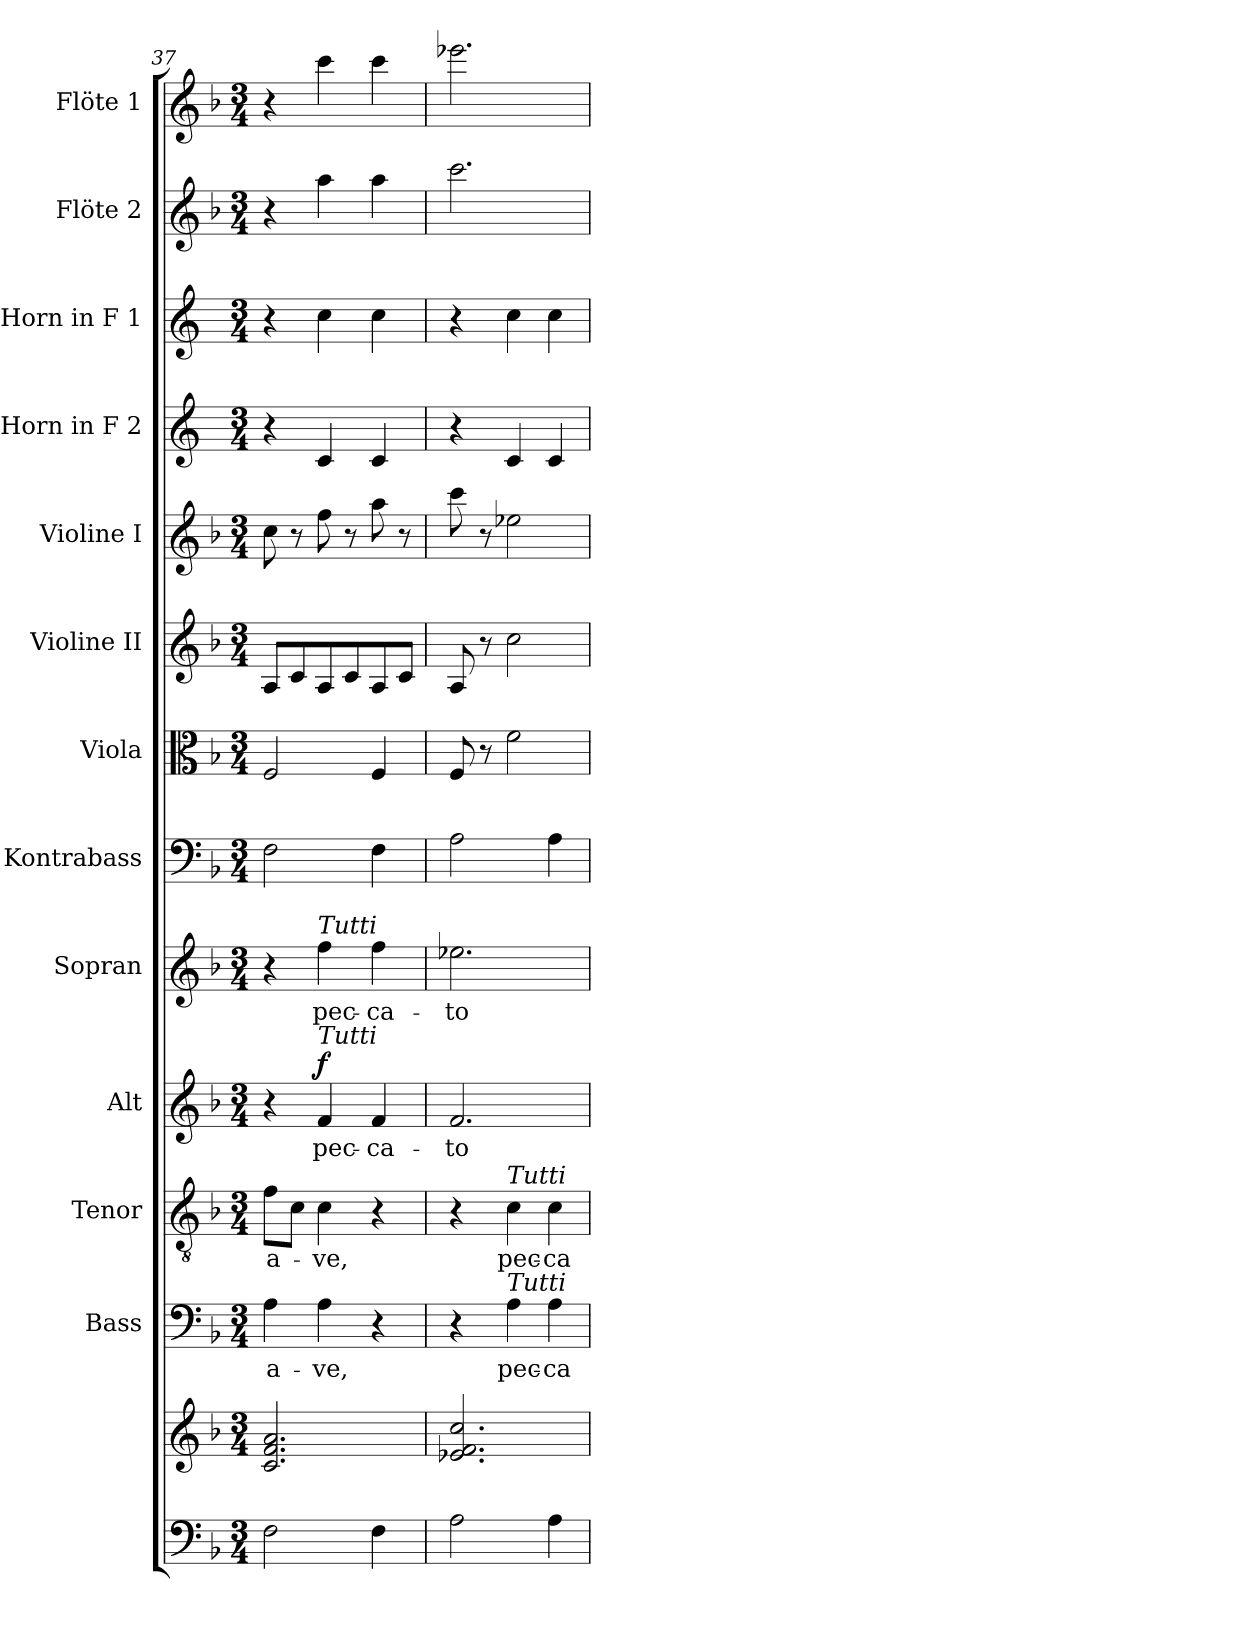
**kern	**kern	**kern	**text	**kern	**text	**kern	**text	**dynam	**kern	**text	**kern	**kern	**kern	**kern	**kern	**kern	**kern	**kern
*part13	*part13	*part12	*part12	*part11	*part11	*part10	*part10	*part10	*part9	*part9	*part8	*part7	*part6	*part5	*part4	*part3	*part2	*part1
*staff14	*staff13	*staff12	*staff12	*staff11	*staff11	*staff10	*staff10	*staff10	*staff9	*staff9	*staff8	*staff7	*staff6	*staff5	*staff4	*staff3	*staff2	*staff1
*	*	*I"Bass	*	*I"Tenor	*	*I"Alt	*	*	*I"Sopran	*	*I"Kontrabass	*I"Viola	*I"Violine II	*I"Violine I	*I"Horn in F 2	*I"Horn in F 1	*I"Flöte 2	*I"Flöte 1
*	*	*I'B.	*	*I'T.	*	*I'A.	*	*	*I'S.	*	*I'Kb.	*I'Vla.	*I'Vl. II	*I'Vl. I	*I'Hrn. F 2	*I'Hrn. F 1	*I'Fl. 2	*I'Fl. 1
!!LO:PB:g=z
*clefF4	*clefG2	*clefF4	*	*clefGv2	*	*clefG2	*	*	*clefG2	*	*clefF4	*clefC3	*clefG2	*clefG2	*clefG2	*clefG2	*clefG2	*clefG2
*	*	*	*	*	*	*	*	*	*	*	*ITrd7c12	*	*	*	*ITrd4c7	*ITrd4c7	*	*
*k[b-]	*k[b-]	*k[b-]	*	*k[b-]	*	*k[b-]	*	*	*k[b-]	*	*k[b-]	*k[b-]	*k[b-]	*k[b-]	*k[b-]	*k[b-]	*k[b-]	*k[b-]
*F:	*F:	*F:	*	*F:	*	*F:	*	*	*F:	*	*F:	*F:	*F:	*F:	*F:	*F:	*F:	*F:
*M3/4	*M3/4	*M3/4	*	*M3/4	*	*M3/4	*	*	*M3/4	*	*M3/4	*M3/4	*M3/4	*M3/4	*M3/4	*M3/4	*M3/4	*M3/4
=37	=37	=37	=37	=37	=37	=37	=37	=37	=37	=37	=37	=37	=37	=37	=37	=37	=37	=37
!	!	!	!LO:LY:b	!	!LO:LY:b	!	!	!	!	!	!	!	!	!	!	!	!	!
2F\	2.c/ 2.f/ 2.a/	4A\	a-	8f\L	a-	4r	.	.	4r	.	2FF\	2F/	8A/L	8cc\	4r	4r	4r	4r
.	.	.	.	8c\J	.	.	.	.	.	.	.	.	8c/	8r	.	.	.	.
!	!	!	!	!	!	!	!	!	!LO:TX:a:i:t=Tutti	!	!	!	!	!	!	!	!	!
!	!	!	!	!	!	!LO:TX:a:i:t=Tutti	!	!	!	!	!	!	!	!	!	!	!	!
!	!	!	!LO:LY:b	!	!LO:LY:b	!	!LO:LY:b	!LO:DY:a	!	!LO:LY:b	!	!	!	!	!	!	!	!
.	.	4A\	-ve,	4c\	-ve,	4f/	pec-	f	4ff\	pec-	.	.	8A/	8ff\	4F/	4f\	4aa\	4ccc\
.	.	.	.	.	.	.	.	.	.	.	.	.	8c/	8r	.	.	.	.
!	!	!	!	!	!	!	!LO:LY:b	!	!	!LO:LY:b	!	!	!	!	!	!	!	!
4F\	.	4r	.	4r	.	4f/	-ca-	.	4ff\	-ca-	4FF\	4F/	8A/	8aa\	4F/	4f\	4aa\	4ccc\
.	.	.	.	.	.	.	.	.	.	.	.	.	8c/J	8r	.	.	.	.
=38	=38	=38	=38	=38	=38	=38	=38	=38	=38	=38	=38	=38	=38	=38	=38	=38	=38	=38
!	!	!	!	!	!	!	!LO:LY:b	!	!	!LO:LY:b	!	!	!	!	!	!	!	!
2A\	2.e-X/ 2.f/ 2.cc/	4r	.	4r	.	2.f/	-to-	.	2.ee-X\	-to-	2AA\	8F/	8A/	8ccc\	4r	4r	2.ccc\	2.eee-X\
.	.	.	.	.	.	.	.	.	.	.	.	8r	8r	8r	.	.	.	.
!	!	!	!	!LO:TX:a:i:t=Tutti	!	!	!	!	!	!	!	!	!	!	!	!	!	!
!	!	!LO:TX:a:i:t=Tutti	!	!	!	!	!	!	!	!	!	!	!	!	!	!	!	!
!	!	!	!LO:LY:b	!	!LO:LY:b	!	!	!	!	!	!	!	!	!	!	!	!	!
.	.	4A\	pec-	4c\	pec-	.	.	.	.	.	.	2f\	2cc\	2ee-X\	4F/	4f\	.	.
!	!	!	!LO:LY:b	!	!LO:LY:b	!	!	!	!	!	!	!	!	!	!	!	!	!
4A\	.	4A\	-ca-	4c\	-ca-	.	.	.	.	.	4AA\	.	.	.	4F/	4f\	.	.
=	=	=	=	=	=	=	=	=	=	=	=	=	=	=	=	=	=	=
*-	*-	*-	*-	*-	*-	*-	*-	*-	*-	*-	*-	*-	*-	*-	*-	*-	*-	*-
